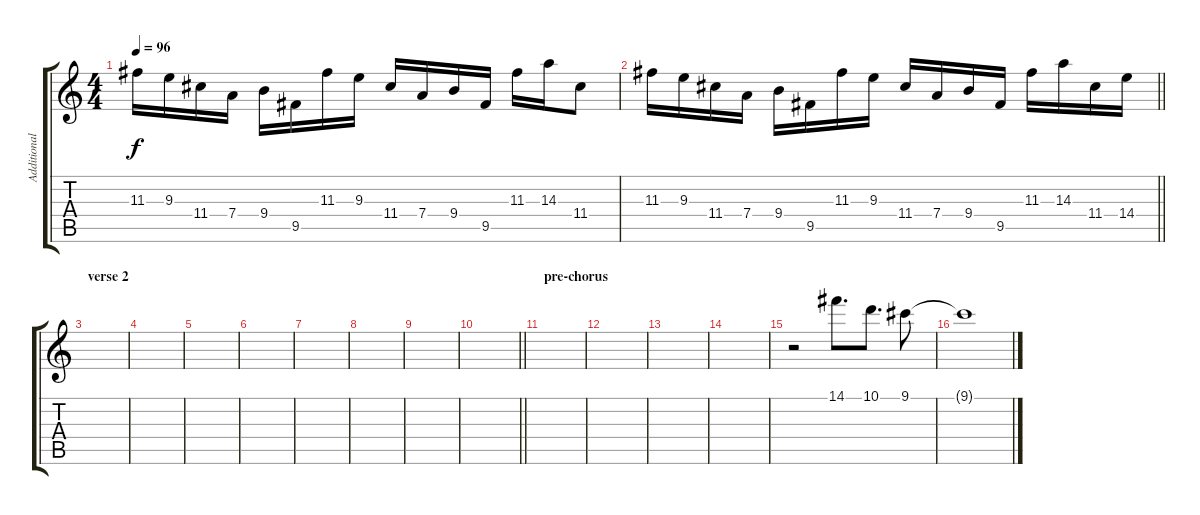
\track ("Additional Guitar" "Additional") {instrument distortionguitar}
\staff {score tabs}
\tuning (E4 B3 G3 D3 A2 E2) {hide}
\ts (4 4)
\tempo 96
\clef g2
\ks c
11.3.16{dy f} 9.3.16 11.4.16 7.4.16 9.4.16 9.5.16 11.3.16 9.3.16 11.4.16 7.4.16 9.4.16 9.5.16 11.3.16 14.3.16 11.4.8 |
\barLineRight lightlight
11.3.16 9.3.16 11.4.16 7.4.16 9.4.16 9.5.16 11.3.16 9.3.16 11.4.16 7.4.16 9.4.16 9.5.16 11.3.16 14.3.16 11.4.16 14.4.16 |
\section ("" "verse 2")
|
|
|
|
|
|
|
\barLineRight lightlight
|
\section ("" "pre-chorus")
|
|
|
|
r.2 14.1.8{d} 10.1.8{d} 9.1.8 |
9.1{t}.1
